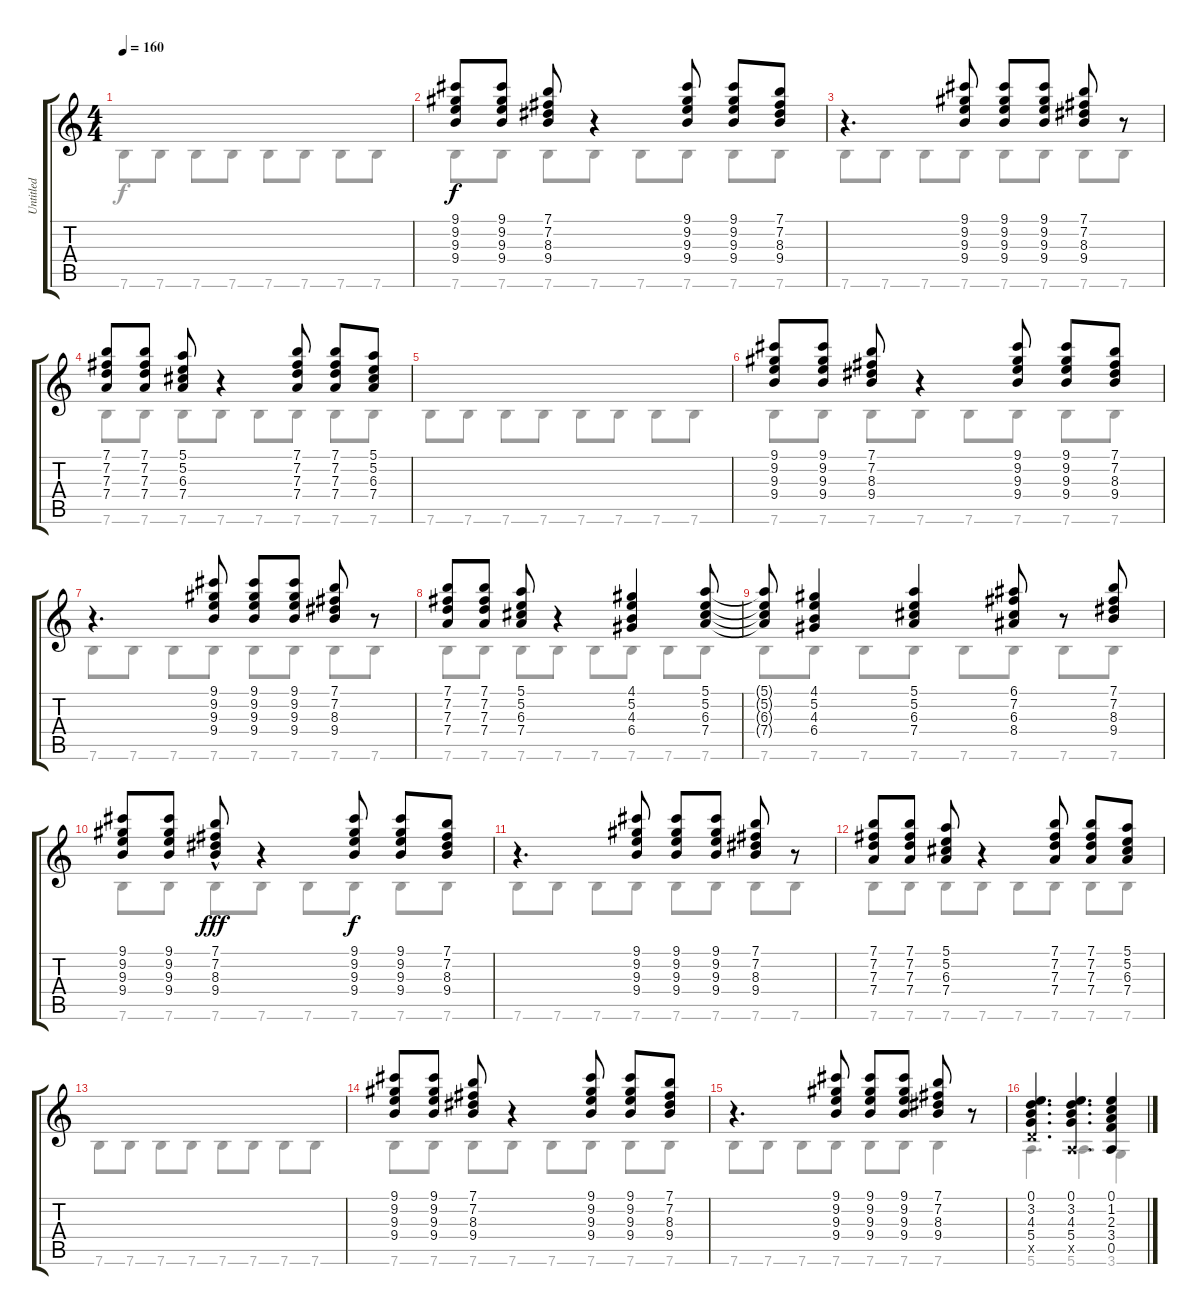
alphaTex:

\track ("Untitled" "Untitled") {instrument acousticguitarnylon}
\staff {score tabs}
\tuning (E4 B3 G3 D3 A2 E2) {hide}
\voice
\ts (4 4)
\tempo 160
\clef g2
\ks c
|
(9.1 9.2 9.3 9.4).8{volume 8} (9.1 9.2 9.3 9.4).8 (7.1 7.2 8.3 9.4).8 r.4 (9.1 9.2 9.3 9.4).8 (9.1 9.2 9.3 9.4).8 (7.1 7.2 8.3 9.4).8 |
r.4{d} (9.1 9.2 9.3 9.4).8 (9.1 9.2 9.3 9.4).8 (9.1 9.2 9.3 9.4).8 (7.1 7.2 8.3 9.4).8 r.8 |
(7.1 7.2 7.3 7.4).8 (7.1 7.2 7.3 7.4).8 (5.1 5.2 6.3 7.4).8 r.4 (7.1 7.2 7.3 7.4).8 (7.1 7.2 7.3 7.4).8 (5.1 5.2 6.3 7.4).8 |
|
(9.1 9.2 9.3 9.4).8 (9.1 9.2 9.3 9.4).8 (7.1 7.2 8.3 9.4).8 r.4 (9.1 9.2 9.3 9.4).8 (9.1 9.2 9.3 9.4).8 (7.1 7.2 8.3 9.4).8 |
r.4{d} (9.1 9.2 9.3 9.4).8 (9.1 9.2 9.3 9.4).8 (9.1 9.2 9.3 9.4).8 (7.1 7.2 8.3 9.4).8 r.8 |
(7.1 7.2 7.3 7.4).8 (7.1 7.2 7.3 7.4).8 (5.1 5.2 6.3 7.4).8 r.4 (4.1 5.2 4.3 6.4).4 (5.1 5.2 6.3 7.4).8 |
(5.1{t} 5.2{t} 6.3{t} 7.4{t}).8 (4.1 5.2 4.3 6.4).4 (5.1 5.2 6.3 7.4).4 (6.1 7.2 6.3 8.4).8 r.8 (7.1 7.2 8.3 9.4).8 |
(9.1 9.2 9.3 9.4).8 (9.1 9.2 9.3 9.4).8 (7.1 7.2{hac} 8.3{hac} 9.4{hac}).8{dy fff} r.4 (9.1 9.2 9.3 9.4).8{dy f} (9.1 9.2 9.3 9.4).8 (7.1 7.2 8.3 9.4).8 |
r.4{d} (9.1 9.2 9.3 9.4).8 (9.1 9.2 9.3 9.4).8 (9.1 9.2 9.3 9.4).8 (7.1 7.2 8.3 9.4).8 r.8 |
(7.1 7.2 7.3 7.4).8 (7.1 7.2 7.3 7.4).8 (5.1 5.2 6.3 7.4).8 r.4 (7.1 7.2 7.3 7.4).8 (7.1 7.2 7.3 7.4).8 (5.1 5.2 6.3 7.4).8 |
|
(9.1 9.2 9.3 9.4).8 (9.1 9.2 9.3 9.4).8 (7.1 7.2 8.3 9.4).8 r.4 (9.1 9.2 9.3 9.4).8 (9.1 9.2 9.3 9.4).8 (7.1 7.2 8.3 9.4).8 |
r.4{d} (9.1 9.2 9.3 9.4).8 (9.1 9.2 9.3 9.4).8 (9.1 9.2 9.3 9.4).8 (7.1 7.2 8.3 9.4).8 r.8 |
(0.1 3.2 4.3 5.4 5.5{x}).4{d} (0.1 3.2 4.3 5.4 0.5{x}).4{d} (0.1 1.2 2.3 3.4 0.5).4
\voice
\clef g2
\ottava regular
\simile none
\ks c
7.6.8{dy f} 7.6.8 7.6.8 7.6.8 7.6.8 7.6.8 7.6.8 7.6.8 |
7.6.8 7.6.8 7.6.8 7.6.8 7.6.8 7.6.8 7.6.8 7.6.8 |
7.6.8 7.6.8 7.6.8 7.6.8 7.6.8 7.6.8 7.6.8 7.6.8 |
7.6.8 7.6.8 7.6.8 7.6.8 7.6.8 7.6.8 7.6.8 7.6.8 |
7.6.8 7.6.8 7.6.8 7.6.8 7.6.8 7.6.8 7.6.8 7.6.8 |
7.6.8 7.6.8 7.6.8 7.6.8 7.6.8 7.6.8 7.6.8 7.6.8 |
7.6.8 7.6.8 7.6.8 7.6.8 7.6.8 7.6.8 7.6.8 7.6.8 |
7.6.8 7.6.8 7.6.8 7.6.8 7.6.8 7.6.8 7.6.8 7.6.8 |
7.6.8 7.6.8 7.6.8 7.6.8 7.6.8 7.6.8 7.6.8 7.6.8 |
7.6.8 7.6.8 7.6.8 7.6.8 7.6.8 7.6.8 7.6.8 7.6.8 |
7.6.8 7.6.8 7.6.8 7.6.8 7.6.8 7.6.8 7.6.8 7.6.8 |
7.6.8 7.6.8 7.6.8 7.6.8 7.6.8 7.6.8 7.6.8 7.6.8 |
7.6.8 7.6.8 7.6.8 7.6.8 7.6.8 7.6.8 7.6.8 7.6.8 |
7.6.8 7.6.8 7.6.8 7.6.8 7.6.8 7.6.8 7.6.8 7.6.8 |
7.6.8 7.6.8 7.6.8 7.6.8 7.6.8 7.6.8 7.6.4 |
5.6.4{d} 5.6.4{d} 3.6.4
